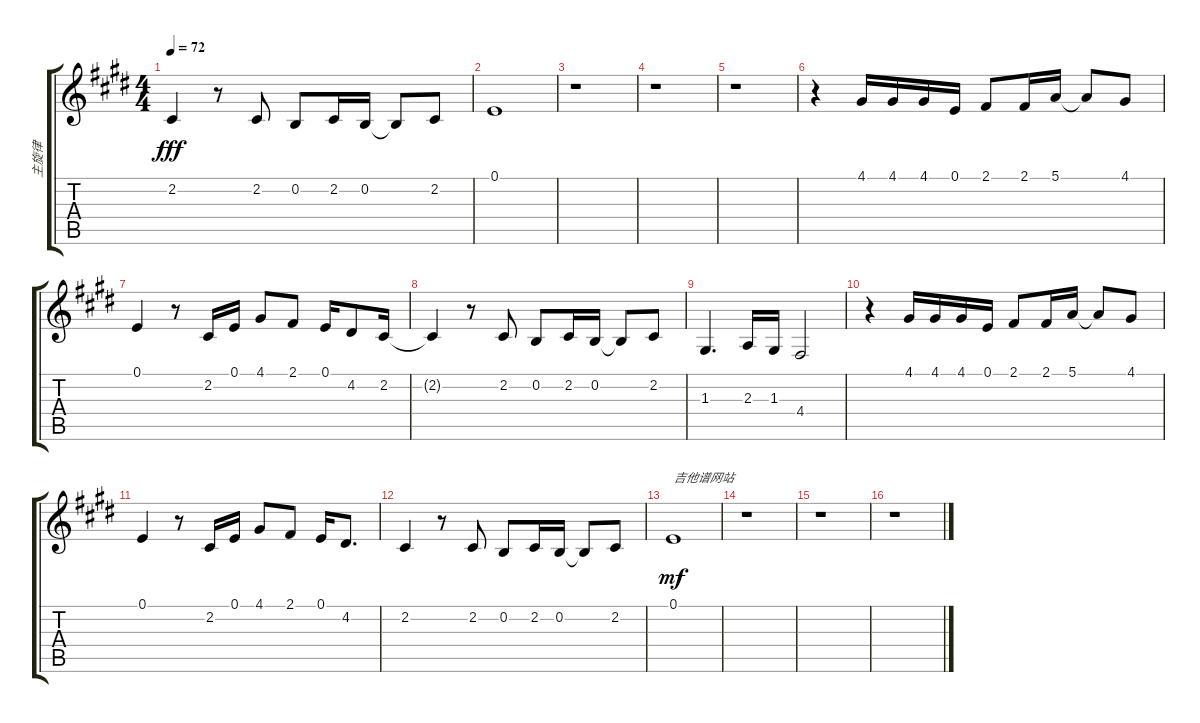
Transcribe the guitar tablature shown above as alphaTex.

\track ("主旋律" "主旋律") {instrument electricgrandpiano}
\staff {score tabs}
\tuning (E4 B3 G3 D3 A2 E2) {hide}
\ts (4 4)
\tempo 72
\clef g2
\ks e
2.2.4{dy fff} r.8 2.2.8 0.2.8 2.2.16 0.2.16 0.2{t}.8 2.2.8 |
0.1.1 |
r.1 |
r.1 |
r.1 |
r.4 4.1.16 4.1.16 4.1.16 0.1.16 2.1.8 2.1.16 5.1.16 5.1{t}.8 4.1.8 |
0.1.4 r.8 2.2.16 0.1.16 4.1.8 2.1.8 0.1.16 4.2.8 2.2.16 |
2.2{t}.4 r.8 2.2.8 0.2.8 2.2.16 0.2.16 0.2{t}.8 2.2.8 |
1.3.4{d} 2.3.16 1.3.16 4.4.2 |
r.4 4.1.16 4.1.16 4.1.16 0.1.16 2.1.8 2.1.16 5.1.16 5.1{t}.8 4.1.8 |
0.1.4 r.8 2.2.16 0.1.16 4.1.8 2.1.8 0.1.16 4.2.8{d} |
2.2.4 r.8 2.2.8 0.2.8 2.2.16 0.2.16 0.2{t}.8 2.2.8 |
0.1.1{txt "吉他谱网站" dy mf} |
r.1 |
r.1 |
r.1
